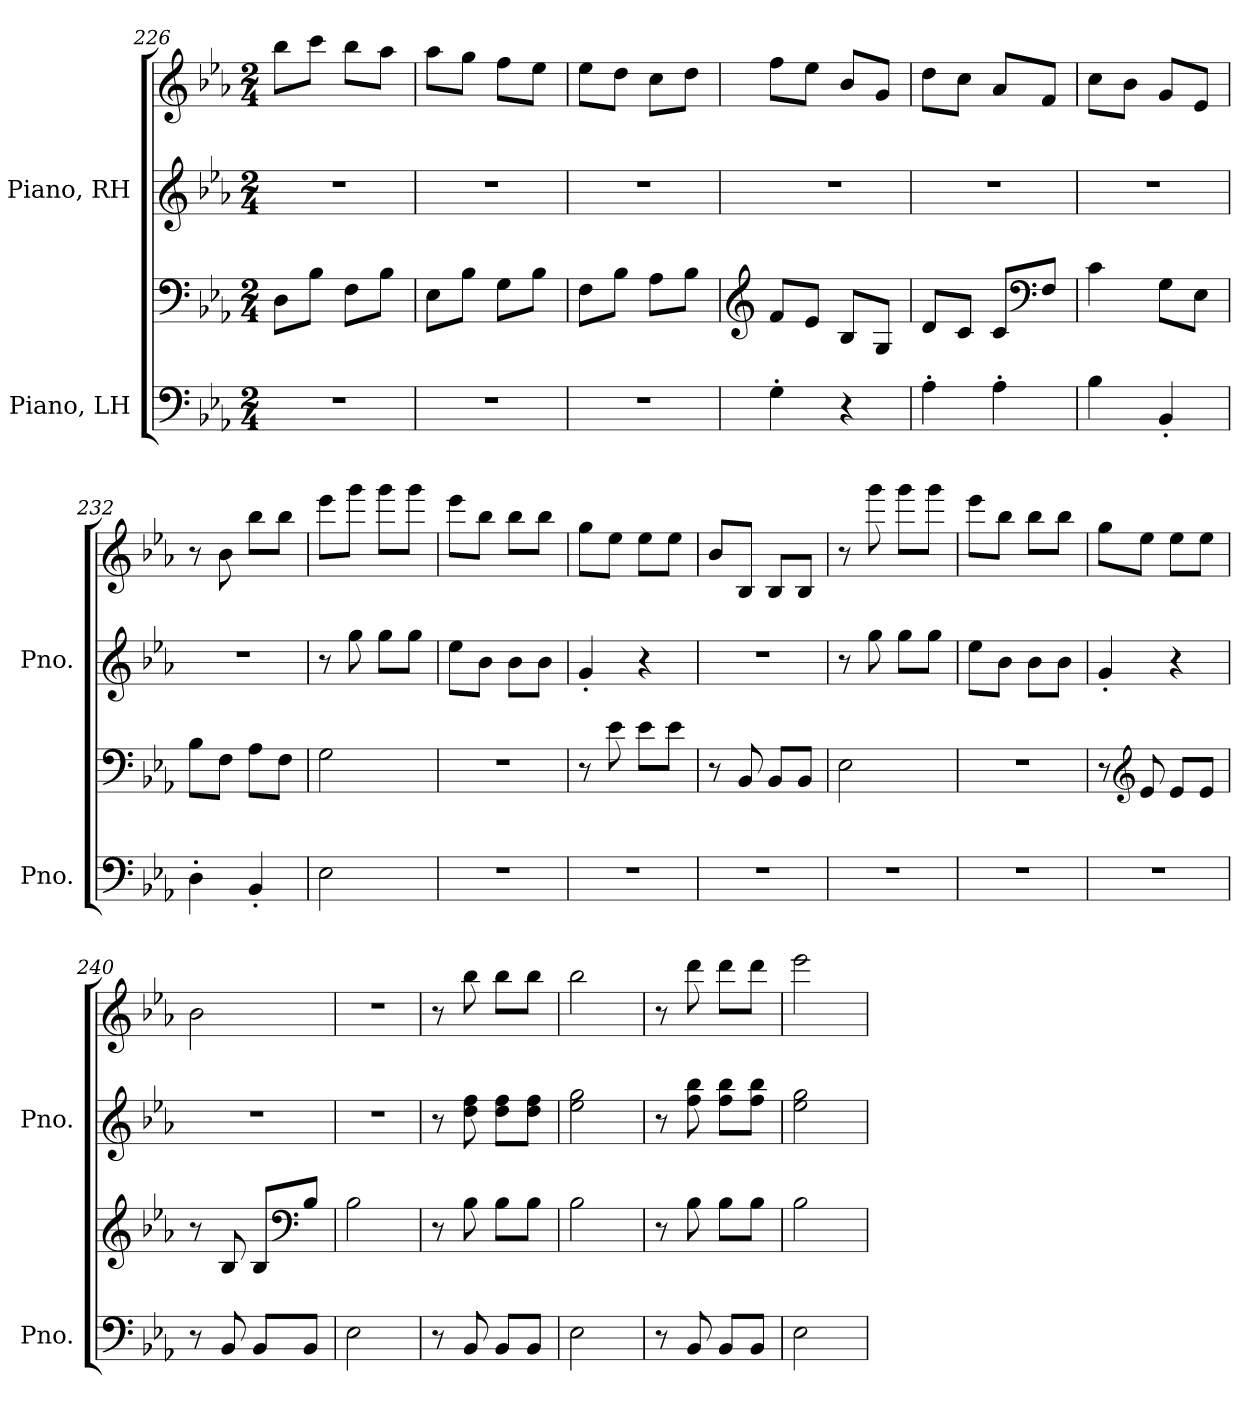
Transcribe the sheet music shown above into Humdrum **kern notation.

**kern	**kern	**kern	**kern
*part2	*part2	*part1	*part1
*staff4	*staff3	*staff2	*staff1
*I"Piano, LH	*	*I"Piano, RH	*
*I'Pno.	*	*I'Pno.	*
*clefF4	*clefF4	*clefG2	*clefG2
*k[b-e-a-]	*k[b-e-a-]	*k[b-e-a-]	*k[b-e-a-]
*M2/4	*M2/4	*M2/4	*M2/4
=226	=226	=226	=226
2r	8D\L	2r	8bb-\L
.	8B-\J	.	8ccc\J
.	8F\L	.	8bb-\L
.	8B-\J	.	8aa-\J
=227	=227	=227	=227
2r	8E-\L	2r	8aa-\L
.	8B-\J	.	8gg\J
.	8G\L	.	8ff\L
.	8B-\J	.	8ee-\J
=228	=228	=228	=228
2r	8F\L	2r	8ee-\L
.	8B-\J	.	8dd\J
.	8A-\L	.	8cc\L
.	8B-\J	.	8dd\J
!!LO:LB:g=z
=229	=229	=229	=229
*	*clefG2	*	*
4G'\	8f/L	2r	8ff\L
.	8e-/J	.	8ee-\J
4r	8B-/L	.	8b-/L
.	8G/J	.	8g/J
=230	=230	=230	=230
4A-'\	8d/L	2r	8dd\L
.	8c/J	.	8cc\J
4A-'\	8c/L	.	8a-/L
*	*clefF4	*	*
.	8F/J	.	8f/J
=231	=231	=231	=231
4B-\	4c\	2r	8cc\L
.	.	.	8b-\J
4BB-'/	8G\L	.	8g/L
.	8E-\J	.	8e-/J
=232	=232	=232	=232
4D'\	8B-\L	2r	8r
.	8F\J	.	8b-\
4BB-'/	8A-\L	.	8bb-\L
.	8F\J	.	8bb-\J
=233	=233	=233	=233
2E-\	2G\	8r	8eee-\L
.	.	8gg\	8ggg\J
.	.	8gg\L	8ggg\L
.	.	8gg\J	8ggg\J
=234	=234	=234	=234
2r	2r	8ee-\L	8eee-\L
.	.	8b-\J	8bb-\J
.	.	8b-\L	8bb-\L
.	.	8b-\J	8bb-\J
=235	=235	=235	=235
2r	8r	4g'/	8gg\L
.	8e-\	.	8ee-\J
.	8e-\L	4r	8ee-\L
.	8e-\J	.	8ee-\J
!!LO:PB:g=z
=236	=236	=236	=236
2r	8r	2r	8b-/L
.	8BB-/	.	8B-/J
.	8BB-/L	.	8B-/L
.	8BB-/J	.	8B-/J
=237	=237	=237	=237
2r	2E-\	8r	8r
.	.	8gg\	8ggg\
.	.	8gg\L	8ggg\L
.	.	8gg\J	8ggg\J
=238	=238	=238	=238
2r	2r	8ee-\L	8eee-\L
.	.	8b-\J	8bb-\J
.	.	8b-\L	8bb-\L
.	.	8b-\J	8bb-\J
=239	=239	=239	=239
2r	8r	4g'/	8gg\L
*	*clefG2	*	*
.	8e-/	.	8ee-\J
.	8e-/L	4r	8ee-\L
.	8e-/J	.	8ee-\J
=240	=240	=240	=240
8r	8r	2r	2b-\
8BB-/	8B-/	.	.
8BB-/L	8B-/L	.	.
*	*clefF4	*	*
8BB-/J	8B-/J	.	.
=241	=241	=241	=241
2E-\	2B-\	2r	2r
=242	=242	=242	=242
8r	8r	8r	8r
8BB-/	8B-\	8dd\ 8ff\	8bb-\
8BB-/L	8B-\L	8dd\ 8ff\L	8bb-\L
8BB-/J	8B-\J	8dd\ 8ff\J	8bb-\J
!!LO:LB:g=z
=243	=243	=243	=243
2E-\	2B-\	2ee-\ 2gg\	2bb-\
=244	=244	=244	=244
8r	8r	8r	8r
8BB-/	8B-\	8ff\ 8bb-\	8ddd\
8BB-/L	8B-\L	8ff\ 8bb-\L	8ddd\L
8BB-/J	8B-\J	8ff\ 8bb-\J	8ddd\J
=245	=245	=245	=245
2E-\	2B-\	2ee-\ 2gg\	2eee-\
=	=	=	=
*-	*-	*-	*-
